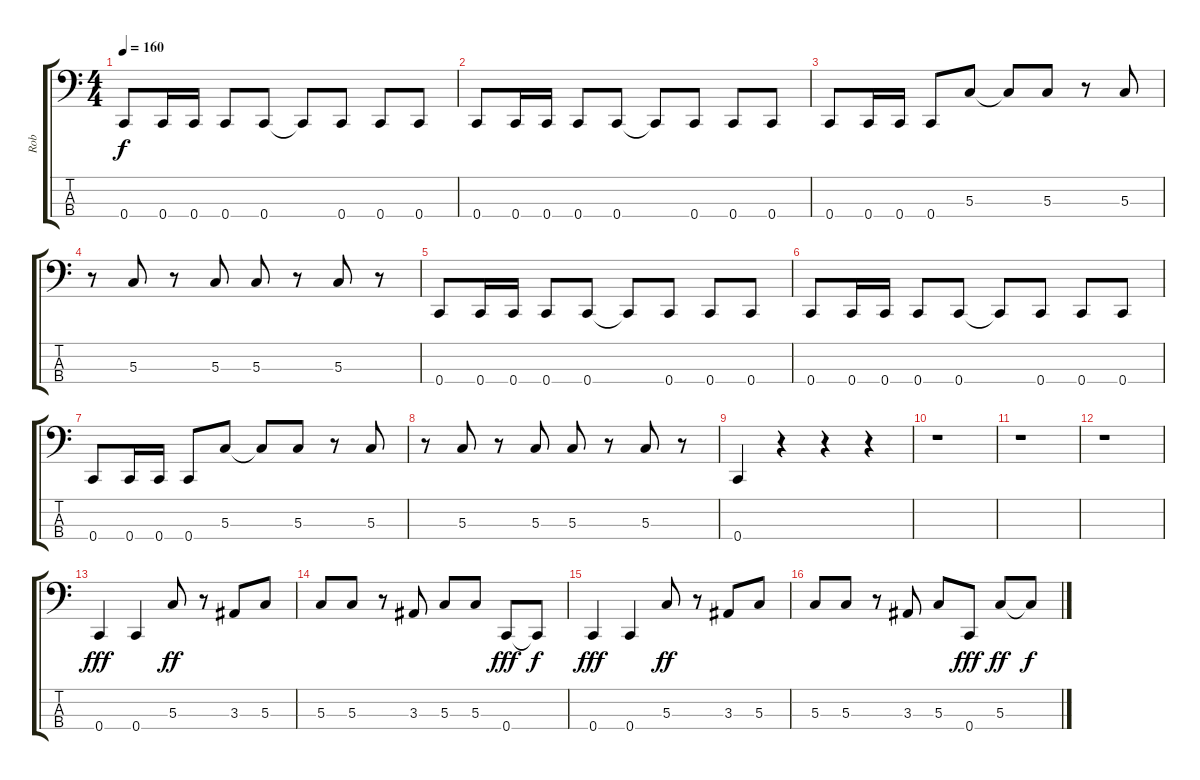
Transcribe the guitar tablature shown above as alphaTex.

\track ("Rob" "Rob") {instrument electricbassfinger}
\staff {score tabs}
\tuning (F2 C2 G1 C1) {hide}
\ts (4 4)
\tempo 160
\clef f4
\ks c
0.4.8{dy f} 0.4.16 0.4.16 0.4.8 0.4.8 0.4{t}.8 0.4.8 0.4.8 0.4.8 |
0.4.8 0.4.16 0.4.16 0.4.8 0.4.8 0.4{t}.8 0.4.8 0.4.8 0.4.8 |
0.4.8 0.4.16 0.4.16 0.4.8 5.3.8 5.3{t}.8 5.3.8 r.8 5.3.8 |
r.8 5.3.8 r.8 5.3.8 5.3.8 r.8 5.3.8 r.8 |
0.4.8 0.4.16 0.4.16 0.4.8 0.4.8 0.4{t}.8 0.4.8 0.4.8 0.4.8 |
0.4.8 0.4.16 0.4.16 0.4.8 0.4.8 0.4{t}.8 0.4.8 0.4.8 0.4.8 |
0.4.8 0.4.16 0.4.16 0.4.8 5.3.8 5.3{t}.8 5.3.8 r.8 5.3.8 |
r.8 5.3.8 r.8 5.3.8 5.3.8 r.8 5.3.8 r.8 |
0.4.4 r.4 r.4 r.4 |
r.1 |
r.1 |
r.1 |
0.4.4{dy fff volume 16} 0.4.4 5.3.8{dy ff} r.8 3.3.8 5.3.8 |
5.3.8 5.3.8 r.8 3.3.8 5.3.8 5.3.8 0.4.8{dy fff} 0.4{t}.8{dy f} |
0.4.4{dy fff} 0.4.4 5.3.8{dy ff} r.8 3.3.8 5.3.8 |
5.3.8 5.3.8 r.8 3.3.8 5.3.8 0.4.8{dy fff} 5.3.8{dy ff} 5.3{t}.8{dy f}
